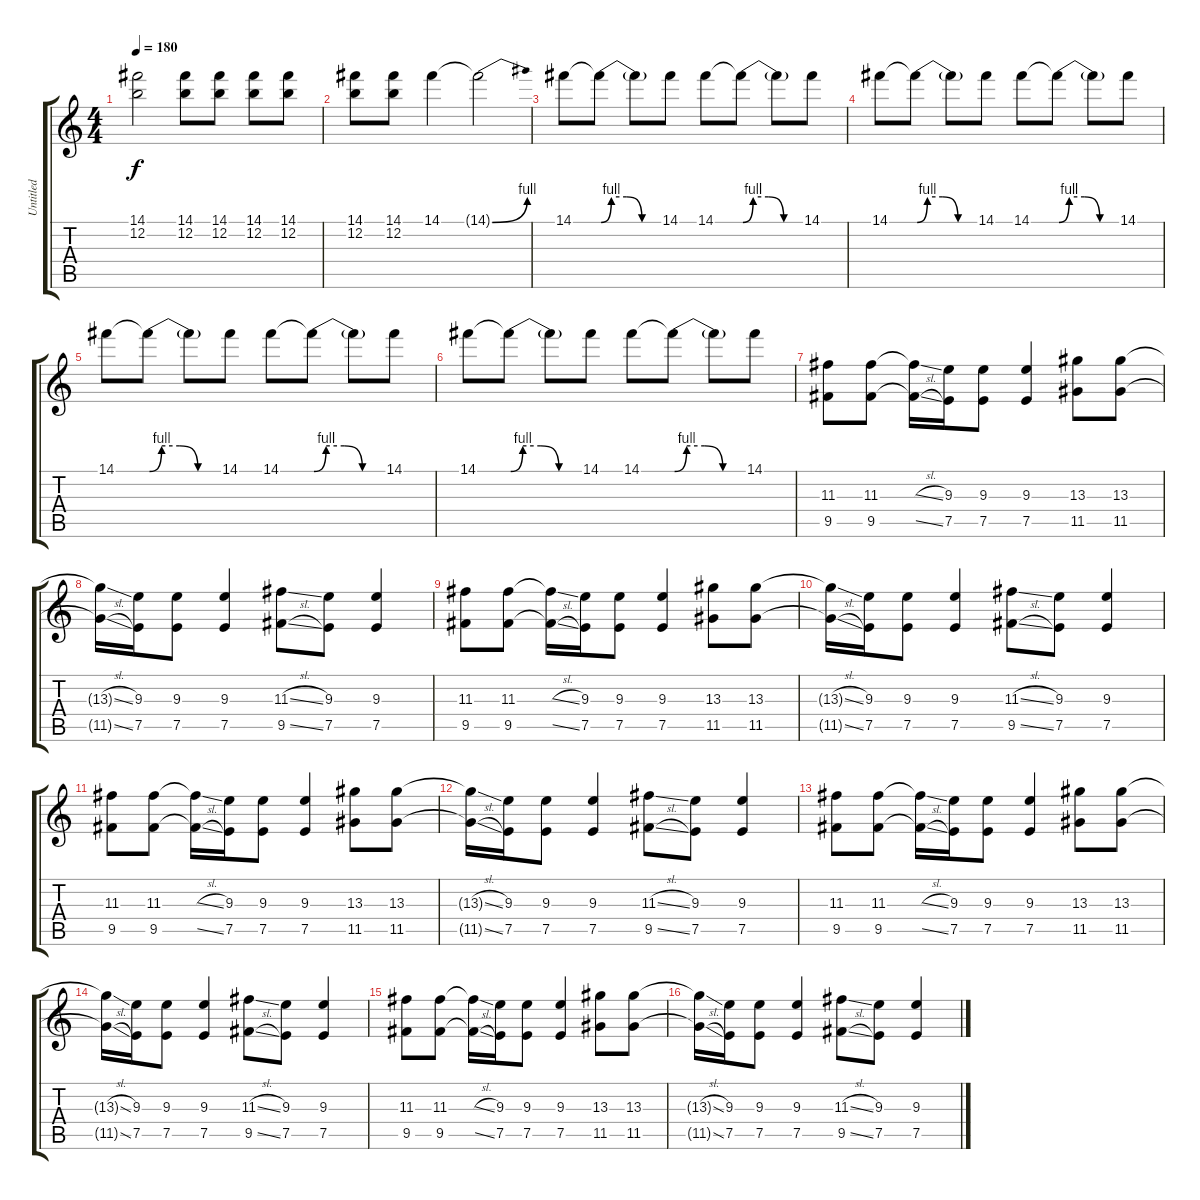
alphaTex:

\track ("Untitled" "Untitled") {instrument distortionguitar}
\staff {score tabs}
\tuning (E4 B3 G3 D3 A2 E2) {hide}
\ts (4 4)
\tempo 180
\clef g2
\ks c
(14.1 12.2).2{dy f} (14.1 12.2).8 (14.1 12.2).8 (14.1 12.2).8 (14.1 12.2).8 |
(14.1 12.2).8 (14.1 12.2).8 14.1.4 14.1{be (bend 0 0 60 4) t}.2 |
14.1.8 14.1{be (custom 0 0 10 4 25 4 40 0 60 0) t}.8 14.1{t}.8 14.1.8 14.1.8 14.1{be (custom 0 0 10 4 25 4 40 0 60 0) t}.8 14.1{t}.8 14.1.8 |
14.1.8 14.1{be (custom 0 0 10 4 25 4 40 0 60 0) t}.8 14.1{t}.8 14.1.8 14.1.8 14.1{be (custom 0 0 10 4 25 4 40 0 60 0) t}.8 14.1{t}.8 14.1.8 |
14.1.8 14.1{be (custom 0 0 10 4 25 4 40 0 60 0) t}.8 14.1{t}.8 14.1.8 14.1.8 14.1{be (custom 0 0 10 4 25 4 40 0 60 0) t}.8 14.1{t}.8 14.1.8 |
14.1.8 14.1{be (custom 0 0 10 4 25 4 40 0 60 0) t}.8 14.1{t}.8 14.1.8 14.1.8 14.1{be (custom 0 0 10 4 25 4 40 0 60 0) t}.8 14.1{t}.8 14.1.8 |
(11.3 9.5).8 (11.3 9.5).8 (11.3{sl t} 9.5{sl t}).16 (9.3 7.5).16 (9.3 7.5).8 (9.3 7.5).4 (13.3 11.5).8 (13.3 11.5).8 |
(13.3{sl t} 11.5{sl t}).16 (9.3 7.5).16 (9.3 7.5).8 (9.3 7.5).4 (11.3{sl} 9.5{sl}).8 (9.3 7.5).8 (9.3 7.5).4 |
(11.3 9.5).8 (11.3 9.5).8 (11.3{sl t} 9.5{sl t}).16 (9.3 7.5).16 (9.3 7.5).8 (9.3 7.5).4 (13.3 11.5).8 (13.3 11.5).8 |
(13.3{sl t} 11.5{sl t}).16 (9.3 7.5).16 (9.3 7.5).8 (9.3 7.5).4 (11.3{sl} 9.5{sl}).8 (9.3 7.5).8 (9.3 7.5).4 |
(11.3 9.5).8 (11.3 9.5).8 (11.3{sl t} 9.5{sl t}).16 (9.3 7.5).16 (9.3 7.5).8 (9.3 7.5).4 (13.3 11.5).8 (13.3 11.5).8 |
(13.3{sl t} 11.5{sl t}).16 (9.3 7.5).16 (9.3 7.5).8 (9.3 7.5).4 (11.3{sl} 9.5{sl}).8 (9.3 7.5).8 (9.3 7.5).4 |
(11.3 9.5).8 (11.3 9.5).8 (11.3{sl t} 9.5{sl t}).16 (9.3 7.5).16 (9.3 7.5).8 (9.3 7.5).4 (13.3 11.5).8 (13.3 11.5).8 |
(13.3{sl t} 11.5{sl t}).16 (9.3 7.5).16 (9.3 7.5).8 (9.3 7.5).4 (11.3{sl} 9.5{sl}).8 (9.3 7.5).8 (9.3 7.5).4 |
(11.3 9.5).8 (11.3 9.5).8 (11.3{sl t} 9.5{sl t}).16 (9.3 7.5).16 (9.3 7.5).8 (9.3 7.5).4 (13.3 11.5).8 (13.3 11.5).8 |
(13.3{sl t} 11.5{sl t}).16 (9.3 7.5).16 (9.3 7.5).8 (9.3 7.5).4 (11.3{sl} 9.5{sl}).8 (9.3 7.5).8 (9.3 7.5).4
